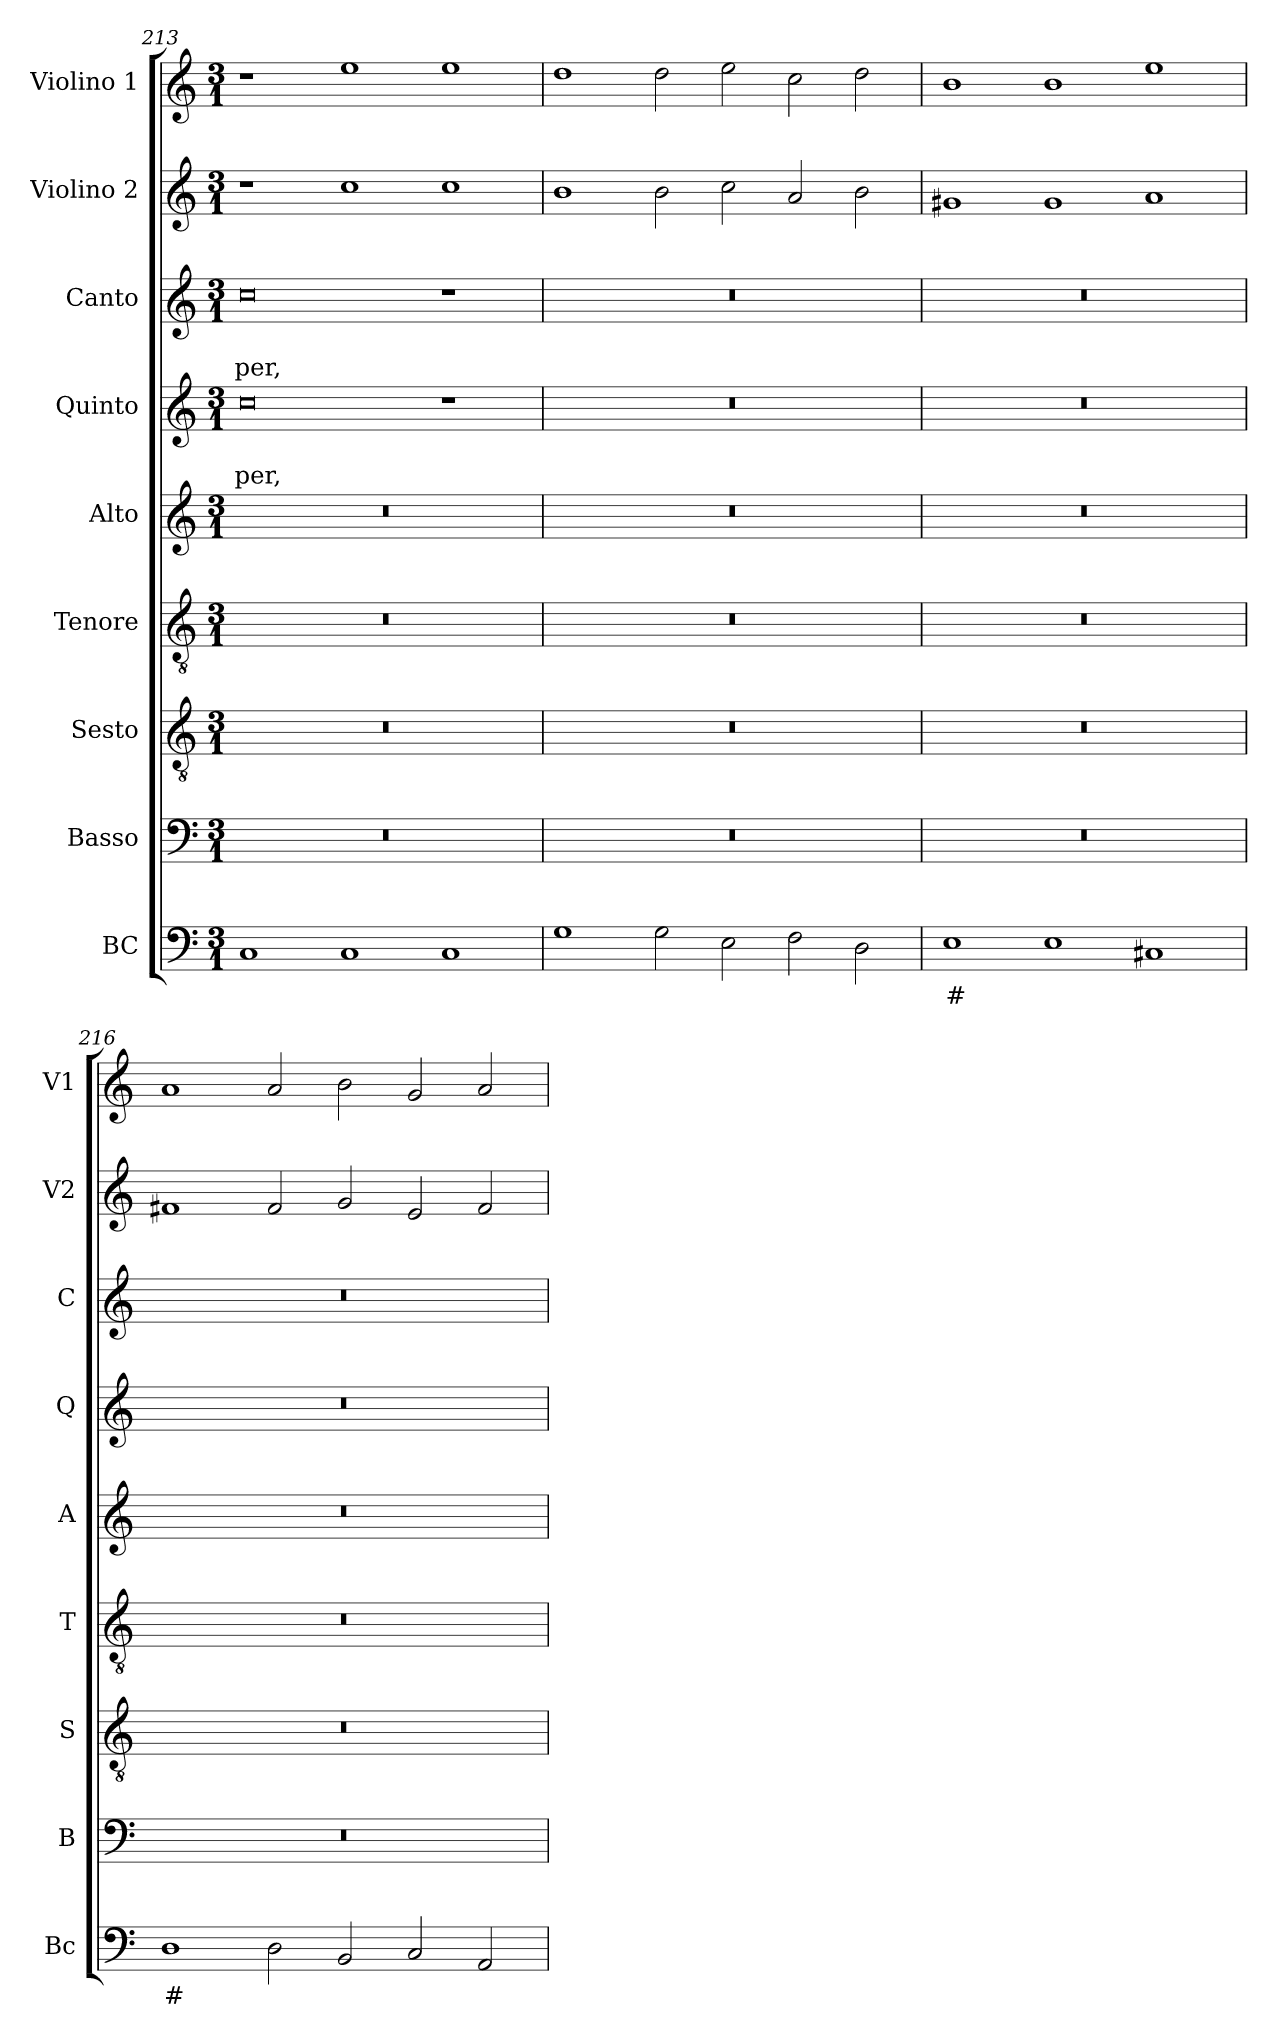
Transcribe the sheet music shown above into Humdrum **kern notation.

**kern	**text	**kern	**kern	**kern	**kern	**kern	**text	**text	**kern	**text	**text	**kern	**kern
*part9	*part9	*part8	*part7	*part6	*part5	*part4	*part4	*part4	*part3	*part3	*part3	*part2	*part1
*staff9	*staff9	*staff8	*staff7	*staff6	*staff5	*staff4	*staff4	*staff4	*staff3	*staff3	*staff3	*staff2	*staff1
*I"BC	*	*I"Basso	*I"Sesto	*I"Tenore	*I"Alto	*I"Quinto	*	*	*I"Canto	*	*	*I"Violino 2	*I"Violino 1
*I'Bc	*	*I'B	*I'S	*I'T	*I'A	*I'Q	*	*	*I'C	*	*	*I'V2	*I'V1
*clefF4	*	*clefF4	*clefGv2	*clefGv2	*clefG2	*clefG2	*	*	*clefG2	*	*	*clefG2	*clefG2
*k[]	*	*k[]	*k[]	*k[]	*k[]	*k[]	*	*	*k[]	*	*	*k[]	*k[]
*C:	*	*C:	*C:	*C:	*C:	*C:	*	*	*C:	*	*	*C:	*C:
*M3/1	*	*M3/1	*M3/1	*M3/1	*M3/1	*M3/1	*	*	*M3/1	*	*	*M3/1	*M3/1
=213	=213	=213	=213	=213	=213	=213	=213	=213	=213	=213	=213	=213	=213
!	!	!	!	!	!	!	!	!LO:LY:b	!	!	!LO:LY:b	!	!
1C	.	0.r	0.r	0.r	0.r	0cc	.	-per,	0cc	.	-per,	1r	1r
1C	.	.	.	.	.	.	.	.	.	.	.	1cc	1ee
1C	.	.	.	.	.	1r	.	.	1r	.	.	1cc	1ee
=214	=214	=214	=214	=214	=214	=214	=214	=214	=214	=214	=214	=214	=214
1G	.	0.r	0.r	0.r	0.r	0.r	.	.	0.r	.	.	1b	1dd
2G\	.	.	.	.	.	.	.	.	.	.	.	2b\	2dd\
2E\	.	.	.	.	.	.	.	.	.	.	.	2cc\	2ee\
2F\	.	.	.	.	.	.	.	.	.	.	.	2a/	2cc\
2D\	.	.	.	.	.	.	.	.	.	.	.	2b\	2dd\
!!LO:PB:g=z
=215	=215	=215	=215	=215	=215	=215	=215	=215	=215	=215	=215	=215	=215
!	!LO:LY:b	!	!	!	!	!	!	!	!	!	!	!	!
1E	#	0.r	0.r	0.r	0.r	0.r	.	.	0.r	.	.	1g#X	1b
1E	.	.	.	.	.	.	.	.	.	.	.	1g#	1b
1C#X	.	.	.	.	.	.	.	.	.	.	.	1a	1ee
=216	=216	=216	=216	=216	=216	=216	=216	=216	=216	=216	=216	=216	=216
!	!LO:LY:b	!	!	!	!	!	!	!	!	!	!	!	!
1D	#	0.r	0.r	0.r	0.r	0.r	.	.	0.r	.	.	1f#X	1a
2D\	.	.	.	.	.	.	.	.	.	.	.	2f#/	2a/
2BB/	.	.	.	.	.	.	.	.	.	.	.	2g/	2b\
2C/	.	.	.	.	.	.	.	.	.	.	.	2e/	2g/
2AA/	.	.	.	.	.	.	.	.	.	.	.	2f#/	2a/
=	=	=	=	=	=	=	=	=	=	=	=	=	=
*-	*-	*-	*-	*-	*-	*-	*-	*-	*-	*-	*-	*-	*-
